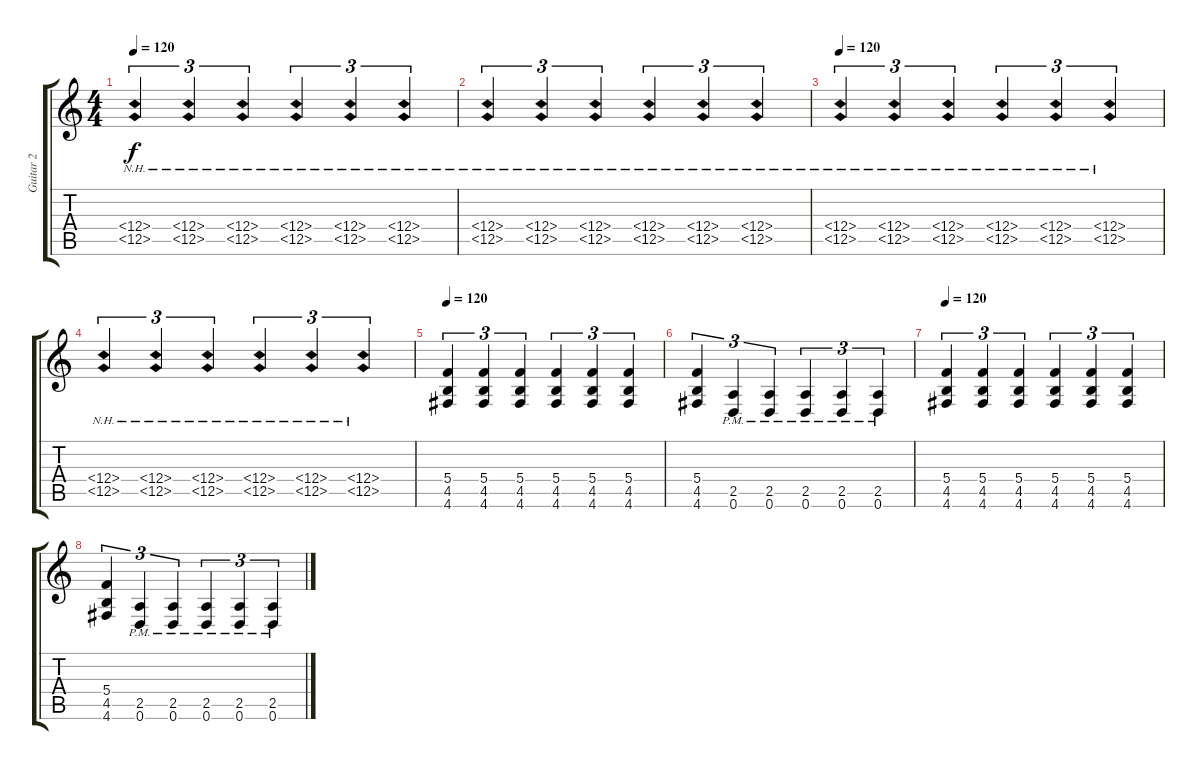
\track ("Guitar 2" "Guitar 2") {instrument distortionguitar}
\staff {score tabs}
\tuning (D4 A3 F3 C3 G2 D2) {hide}
\ts (4 4)
\tempo 120
\clef g2
\ks c
(12.4{nh} 12.5{nh}).4{tu (3 2) dy f volume 8} (12.4{nh} 12.5{nh}).4{tu (3 2)} (12.4{nh} 12.5{nh}).4{tu (3 2)} (12.4{nh} 12.5{nh}).4{tu (3 2)} (12.4{nh} 12.5{nh}).4{tu (3 2)} (12.4{nh} 12.5{nh}).4{tu (3 2)} |
(12.4{nh} 12.5{nh}).4{tu (3 2)} (12.4{nh} 12.5{nh}).4{tu (3 2)} (12.4{nh} 12.5{nh}).4{tu (3 2)} (12.4{nh} 12.5{nh}).4{tu (3 2)} (12.4{nh} 12.5{nh}).4{tu (3 2)} (12.4{nh} 12.5{nh}).4{tu (3 2)} |
\tempo 120
(12.4{nh} 12.5{nh}).4{tu (3 2) volume 8} (12.4{nh} 12.5{nh}).4{tu (3 2)} (12.4{nh} 12.5{nh}).4{tu (3 2)} (12.4{nh} 12.5{nh}).4{tu (3 2)} (12.4{nh} 12.5{nh}).4{tu (3 2)} (12.4{nh} 12.5{nh}).4{tu (3 2)} |
(12.4{nh} 12.5{nh}).4{tu (3 2)} (12.4{nh} 12.5{nh}).4{tu (3 2)} (12.4{nh} 12.5{nh}).4{tu (3 2)} (12.4{nh} 12.5{nh}).4{tu (3 2)} (12.4{nh} 12.5{nh}).4{tu (3 2)} (12.4{nh} 12.5{nh}).4{tu (3 2)} |
\tempo 120
(5.4 4.5 4.6).4{tu (3 2) volume 13} (5.4 4.5 4.6).4{tu (3 2)} (5.4 4.5 4.6).4{tu (3 2)} (5.4 4.5 4.6).4{tu (3 2)} (5.4 4.5 4.6).4{tu (3 2)} (5.4 4.5 4.6).4{tu (3 2)} |
(5.4 4.5 4.6).4{tu (3 2)} (2.5{pm} 0.6{pm}).4{tu (3 2)} (2.5{pm} 0.6{pm}).4{tu (3 2)} (2.5{pm} 0.6{pm}).4{tu (3 2)} (2.5{pm} 0.6{pm}).4{tu (3 2)} (2.5{pm} 0.6{pm}).4{tu (3 2)} |
\tempo 120
(5.4 4.5 4.6).4{tu (3 2)} (5.4 4.5 4.6).4{tu (3 2)} (5.4 4.5 4.6).4{tu (3 2)} (5.4 4.5 4.6).4{tu (3 2)} (5.4 4.5 4.6).4{tu (3 2)} (5.4 4.5 4.6).4{tu (3 2)} |
(5.4 4.5 4.6).4{tu (3 2)} (2.5{pm} 0.6{pm}).4{tu (3 2)} (2.5{pm} 0.6{pm}).4{tu (3 2)} (2.5{pm} 0.6{pm}).4{tu (3 2)} (2.5{pm} 0.6{pm}).4{tu (3 2)} (2.5{pm} 0.6{pm}).4{tu (3 2)}
